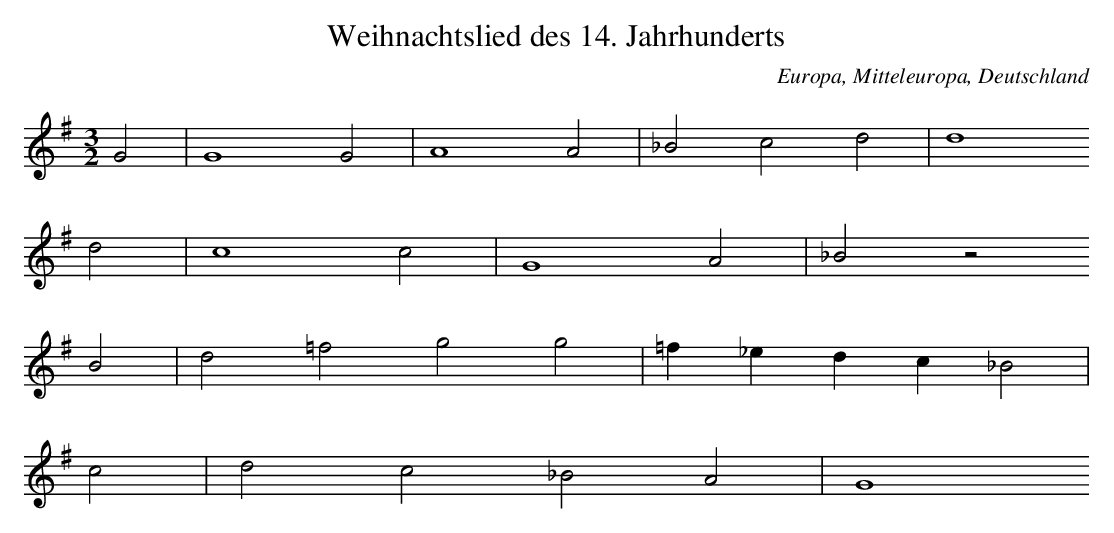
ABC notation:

X:1
T: Weihnachtslied des 14. Jahrhunderts
O: Europa, Mitteleuropa, Deutschland
M: 3/2
L: 1/4
K: G
G2 | G4G2 | A4A2 | _B2c2d2 | d4
d2 | c4c2 | G4A2 | _B2z2
B2 | d2=f2g2g2 | =f_edc_B2 |
c2 | d2c2_B2A2 | G4
